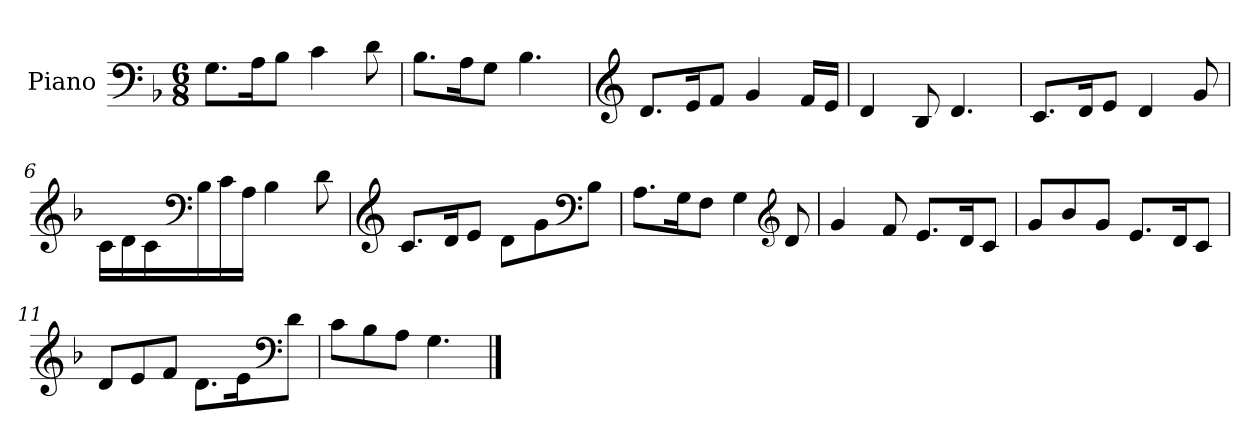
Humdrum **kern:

**kern
*part1
*staff1
*I"Piano
*I'Pno.
*clefF4
*k[b-]
*M6/8
*MM120
=1
8.G\L
16A\K
8B-\J
4c\
8d\
=2
8.B-\L
16A\K
8G\J
4.B-\
=3
*clefG2
8.d/L
16e/K
8f/J
4g/
16f/LL
16e/JJ
=4
4d/
8B-/
4.d/
=5
8.c/L
16d/K
8e/J
4d/
8g/
=6
16c\LL
16d\
16c\
*clefF4
16B-\
16c\
16A\JJ
4B-\
8d\
!!LO:LB:g=z
=7
*clefG2
8.c/L
16d/K
8e/J
8d\L
8g\
*clefF4
8B-\J
=8
8.A\L
16G\K
8F\J
4G\
*clefG2
8d/
=9
4g/
8f/
8.e/L
16d/K
8c/J
=10
8g/L
8b-/
8g/J
8.e/L
16d/K
8c/J
=11
8d/L
8e/
8f/J
8.d\L
16e\K
*clefF4
8d\J
=12
8c\L
8B-\
8A\J
4.G\
==
*-
